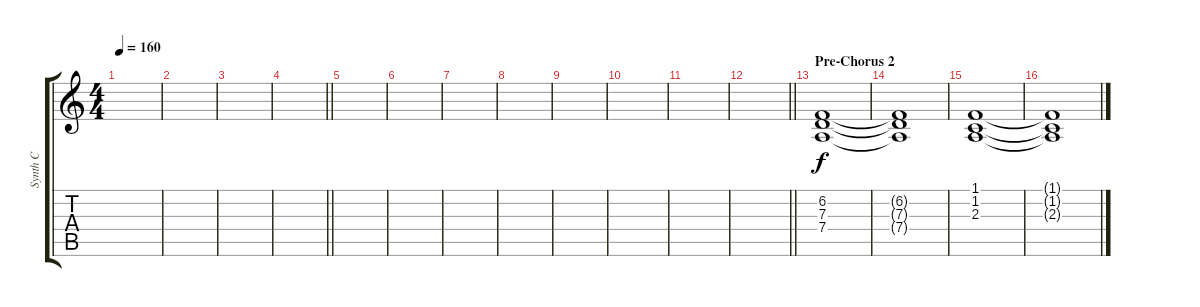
\track ("Synth C" "Synth C") {instrument pad4choir}
\staff {score tabs}
\tuning (E4 B3 G3 D3 A2 E2) {hide}
\ts (4 4)
\tempo 160
\clef g2
\ks c
|
|
|
\barLineRight lightlight
|
|
|
|
|
|
|
|
\barLineRight lightlight
|
\section ("" "Pre-Chorus 2")
(6.2 7.3 7.4).1 |
(6.2{t} 7.3{t} 7.4{t}).1 |
(1.1 1.2 2.3).1 |
(1.1{t} 1.2{t} 2.3{t}).1
